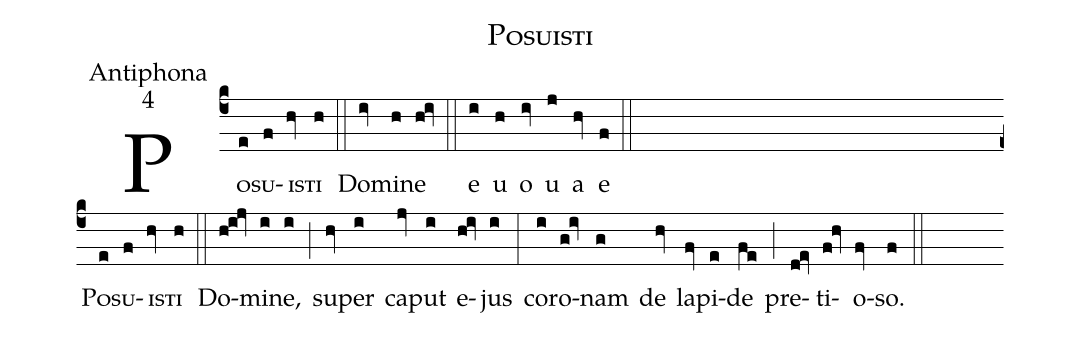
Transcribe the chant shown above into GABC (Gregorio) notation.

name:Posuisti;
office-part:Antiphona;
mode:4;
%%
(c4)
P<sc>os(e)u-(f)is(hv)ti</sc>(h) (::) Do(iv)mi(h)ne(h!iv) (::) e(i) u(h) o(iv) u(j) a(hv) e(f) (::Z)
P<sc>os(e)u-(f)is(hv)ti</sc>(h) (::) Do(h!i!jv)mi(i)ne,(i) (;) su(hv)per(i) ca(jv)put(i) e-(h!iv)jus(i) (:) co(i)ro(g!iv)nam(g) de(hv) la(fv)pi(e)de(fe) (;) pre(d!ev)ti(f!hv)o-(fv)so.(f) (::)
